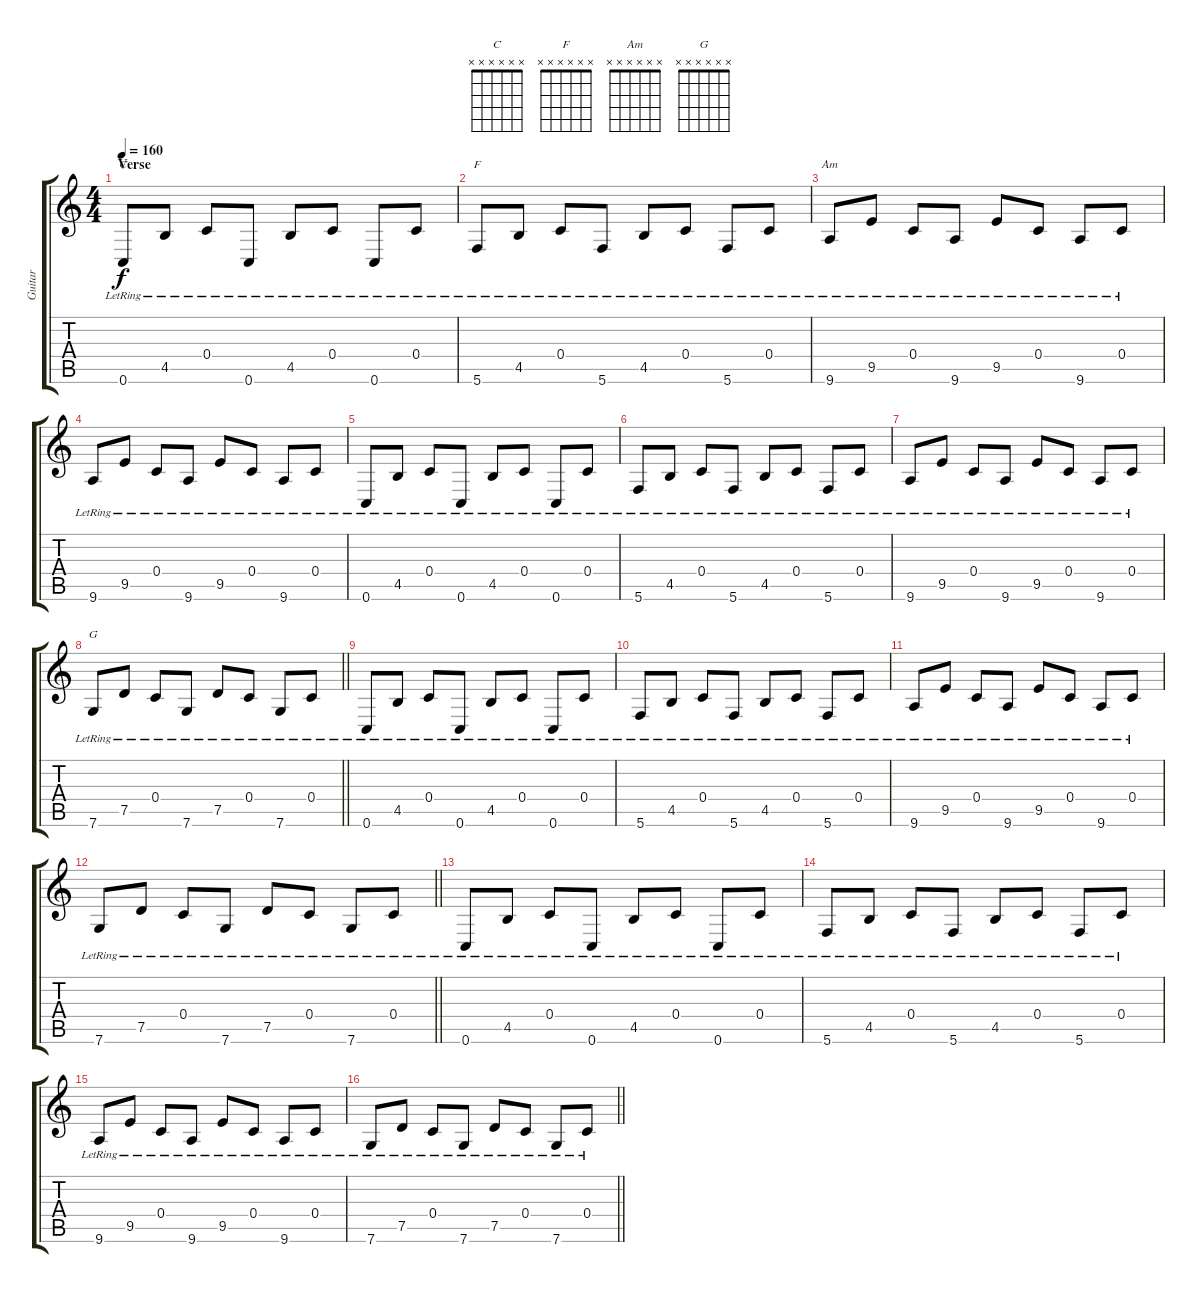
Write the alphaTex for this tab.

\track ("Guitar" "Guitar") {instrument electricguitarclean}
\staff {score tabs}
\tuning (D4 A3 F3 C3 G2 C2) {hide}
\chord ("C" x x x x x x)
\chord ("F" x x x x x x)
\chord ("Am" x x x x x x)
\chord ("G" x x x x x x)
\ts (4 4)
\section ("" "Verse")
\tempo 160
\clef g2
\ks c
0.6{lr}.8{ch "C" dy f} 4.5{lr}.8 0.4{lr}.8 0.6{lr}.8 4.5{lr}.8 0.4{lr}.8 0.6{lr}.8 0.4{lr}.8 |
5.6{lr}.8{ch "F"} 4.5{lr}.8 0.4{lr}.8 5.6{lr}.8 4.5{lr}.8 0.4{lr}.8 5.6{lr}.8 0.4{lr}.8 |
9.6{lr}.8{ch "Am"} 9.5{lr}.8 0.4{lr}.8 9.6{lr}.8 9.5{lr}.8 0.4{lr}.8 9.6{lr}.8 0.4{lr}.8 |
9.6{lr}.8 9.5{lr}.8 0.4{lr}.8 9.6{lr}.8 9.5{lr}.8 0.4{lr}.8 9.6{lr}.8 0.4{lr}.8 |
0.6{lr}.8 4.5{lr}.8 0.4{lr}.8 0.6{lr}.8 4.5{lr}.8 0.4{lr}.8 0.6{lr}.8 0.4{lr}.8 |
5.6{lr}.8 4.5{lr}.8 0.4{lr}.8 5.6{lr}.8 4.5{lr}.8 0.4{lr}.8 5.6{lr}.8 0.4{lr}.8 |
9.6{lr}.8 9.5{lr}.8 0.4{lr}.8 9.6{lr}.8 9.5{lr}.8 0.4{lr}.8 9.6{lr}.8 0.4{lr}.8 |
\barLineRight lightlight
7.6{lr}.8{ch "G"} 7.5{lr}.8 0.4{lr}.8 7.6{lr}.8 7.5{lr}.8 0.4{lr}.8 7.6{lr}.8 0.4{lr}.8 |
0.6{lr}.8 4.5{lr}.8 0.4{lr}.8 0.6{lr}.8 4.5{lr}.8 0.4{lr}.8 0.6{lr}.8 0.4{lr}.8 |
5.6{lr}.8 4.5{lr}.8 0.4{lr}.8 5.6{lr}.8 4.5{lr}.8 0.4{lr}.8 5.6{lr}.8 0.4{lr}.8 |
9.6{lr}.8 9.5{lr}.8 0.4{lr}.8 9.6{lr}.8 9.5{lr}.8 0.4{lr}.8 9.6{lr}.8 0.4{lr}.8 |
\barLineRight lightlight
7.6{lr}.8 7.5{lr}.8 0.4{lr}.8 7.6{lr}.8 7.5{lr}.8 0.4{lr}.8 7.6{lr}.8 0.4{lr}.8 |
0.6{lr}.8 4.5{lr}.8 0.4{lr}.8 0.6{lr}.8 4.5{lr}.8 0.4{lr}.8 0.6{lr}.8 0.4{lr}.8 |
5.6{lr}.8 4.5{lr}.8 0.4{lr}.8 5.6{lr}.8 4.5{lr}.8 0.4{lr}.8 5.6{lr}.8 0.4{lr}.8 |
9.6{lr}.8 9.5{lr}.8 0.4{lr}.8 9.6{lr}.8 9.5{lr}.8 0.4{lr}.8 9.6{lr}.8 0.4{lr}.8 |
\barLineRight lightlight
7.6{lr}.8 7.5{lr}.8 0.4{lr}.8 7.6{lr}.8 7.5{lr}.8 0.4{lr}.8 7.6{lr}.8 0.4{lr}.8
